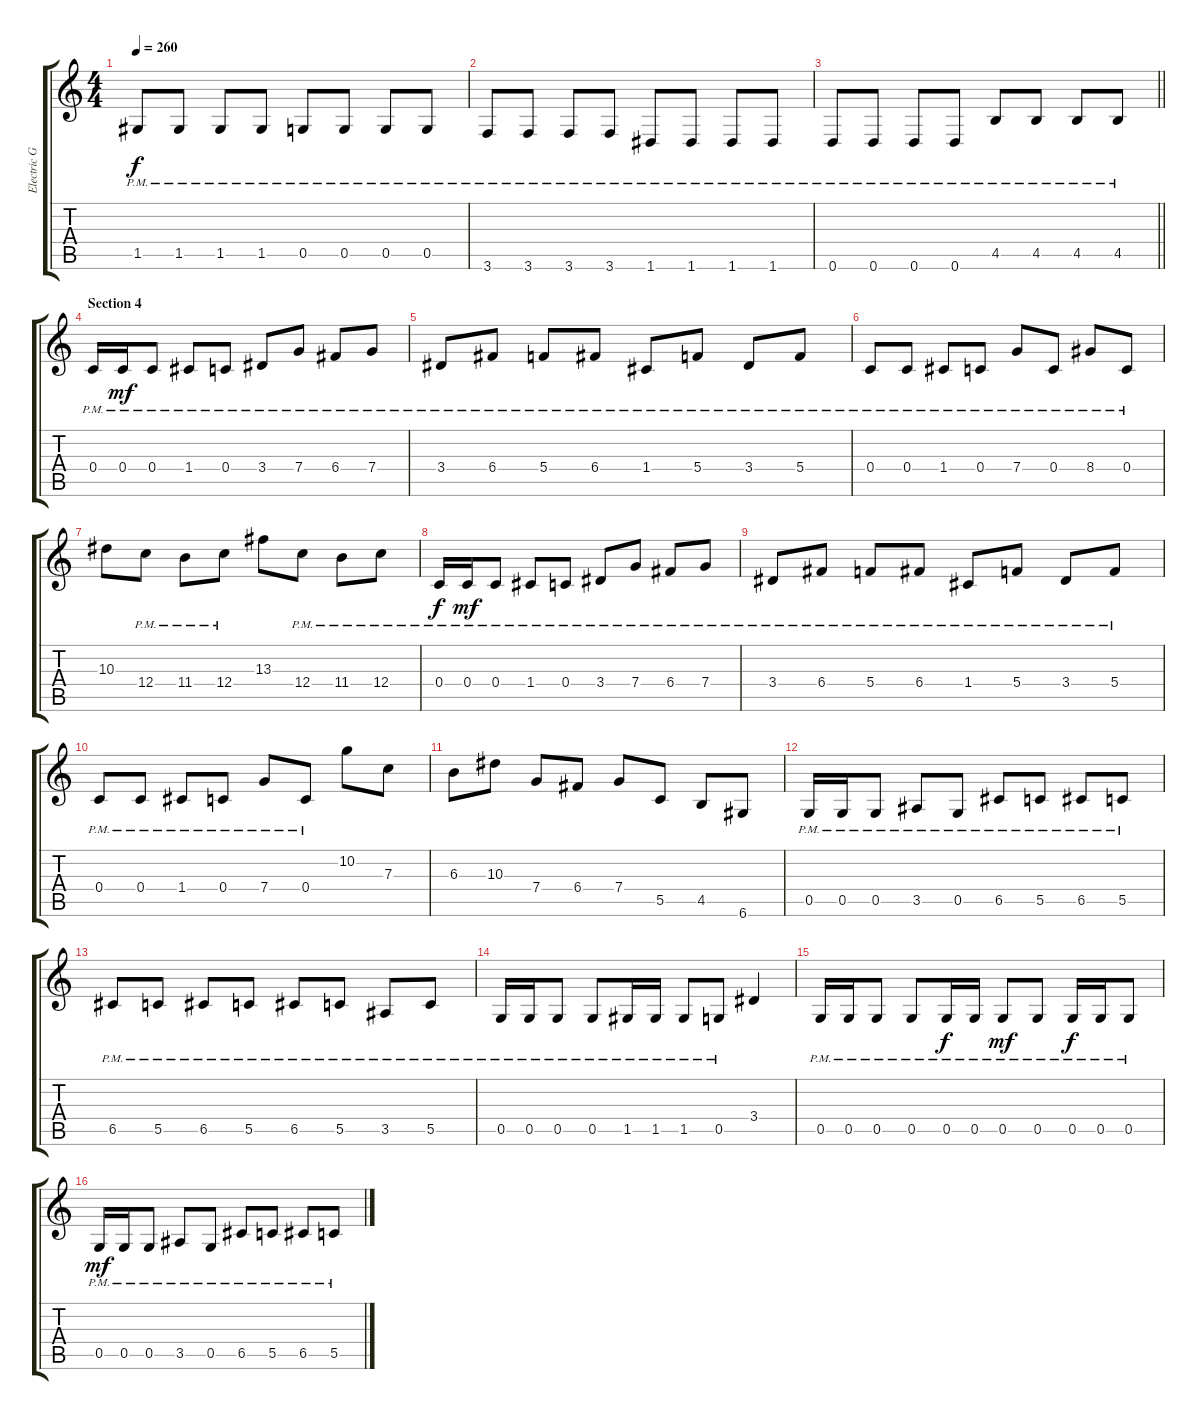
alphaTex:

\track ("Electric Guitar" "Electric G") {instrument overdrivenguitar}
\staff {score tabs}
\tuning (D4 A3 F3 C3 G2 D2) {hide}
\ts (4 4)
\tempo 260
\clef g2
\ks c
1.5{pm}.8{dy f} 1.5{pm}.8 1.5{pm}.8 1.5{pm}.8 0.5{pm}.8 0.5{pm}.8 0.5{pm}.8 0.5{pm}.8 |
3.6{pm}.8 3.6{pm}.8 3.6{pm}.8 3.6{pm}.8 1.6{pm}.8 1.6{pm}.8 1.6{pm}.8 1.6{pm}.8 |
\barLineRight lightlight
0.6{pm}.8 0.6{pm}.8 0.6{pm}.8 0.6{pm}.8 4.5{pm}.8 4.5{pm}.8 4.5{pm}.8 4.5{pm}.8 |
\section ("" "Section 4")
0.4{pm}.16 0.4{pm}.16{dy mf} 0.4{pm}.8 1.4{pm}.8 0.4{pm}.8 3.4{pm}.8 7.4{pm}.8 6.4{pm}.8 7.4{pm}.8 |
3.4{pm}.8 6.4{pm}.8 5.4{pm}.8 6.4{pm}.8 1.4{pm}.8 5.4{pm}.8 3.4{pm}.8 5.4{pm}.8 |
0.4{pm}.8 0.4{pm}.8 1.4{pm}.8 0.4{pm}.8 7.4{pm}.8 0.4{pm}.8 8.4{pm}.8 0.4{pm}.8 |
10.3.8 12.4{pm}.8 11.4{pm}.8 12.4{pm}.8 13.3.8 12.4{pm}.8 11.4{pm}.8 12.4{pm}.8 |
0.4{pm}.16{dy f} 0.4{pm}.16{dy mf} 0.4{pm}.8 1.4{pm}.8 0.4{pm}.8 3.4{pm}.8 7.4{pm}.8 6.4{pm}.8 7.4{pm}.8 |
3.4{pm}.8 6.4{pm}.8 5.4{pm}.8 6.4{pm}.8 1.4{pm}.8 5.4{pm}.8 3.4{pm}.8 5.4{pm}.8 |
0.4{pm}.8 0.4{pm}.8 1.4{pm}.8 0.4{pm}.8 7.4{pm}.8 0.4{pm}.8 10.2.8 7.3.8 |
6.3.8 10.3.8 7.4.8 6.4.8 7.4.8 5.5.8 4.5.8 6.6.8 |
0.5{pm}.16 0.5{pm}.16 0.5{pm}.8 3.5{pm}.8 0.5{pm}.8 6.5{pm}.8 5.5{pm}.8 6.5{pm}.8 5.5{pm}.8 |
6.5{pm}.8 5.5{pm}.8 6.5{pm}.8 5.5{pm}.8 6.5{pm}.8 5.5{pm}.8 3.5{pm}.8 5.5{pm}.8 |
0.5{pm}.16 0.5{pm}.16 0.5{pm}.8 0.5{pm}.8 1.5{pm}.16 1.5{pm}.16 1.5{pm}.8 0.5{pm}.8 3.4.4 |
0.5{pm}.16 0.5{pm}.16 0.5{pm}.8 0.5{pm}.8 0.5{pm}.16{dy f} 0.5{pm}.16 0.5{pm}.8{dy mf} 0.5{pm}.8 0.5{pm}.16{dy f} 0.5{pm}.16 0.5{pm}.8 |
0.5{pm}.16{dy mf} 0.5{pm}.16 0.5{pm}.8 3.5{pm}.8 0.5{pm}.8 6.5{pm}.8 5.5{pm}.8 6.5{pm}.8 5.5{pm}.8
